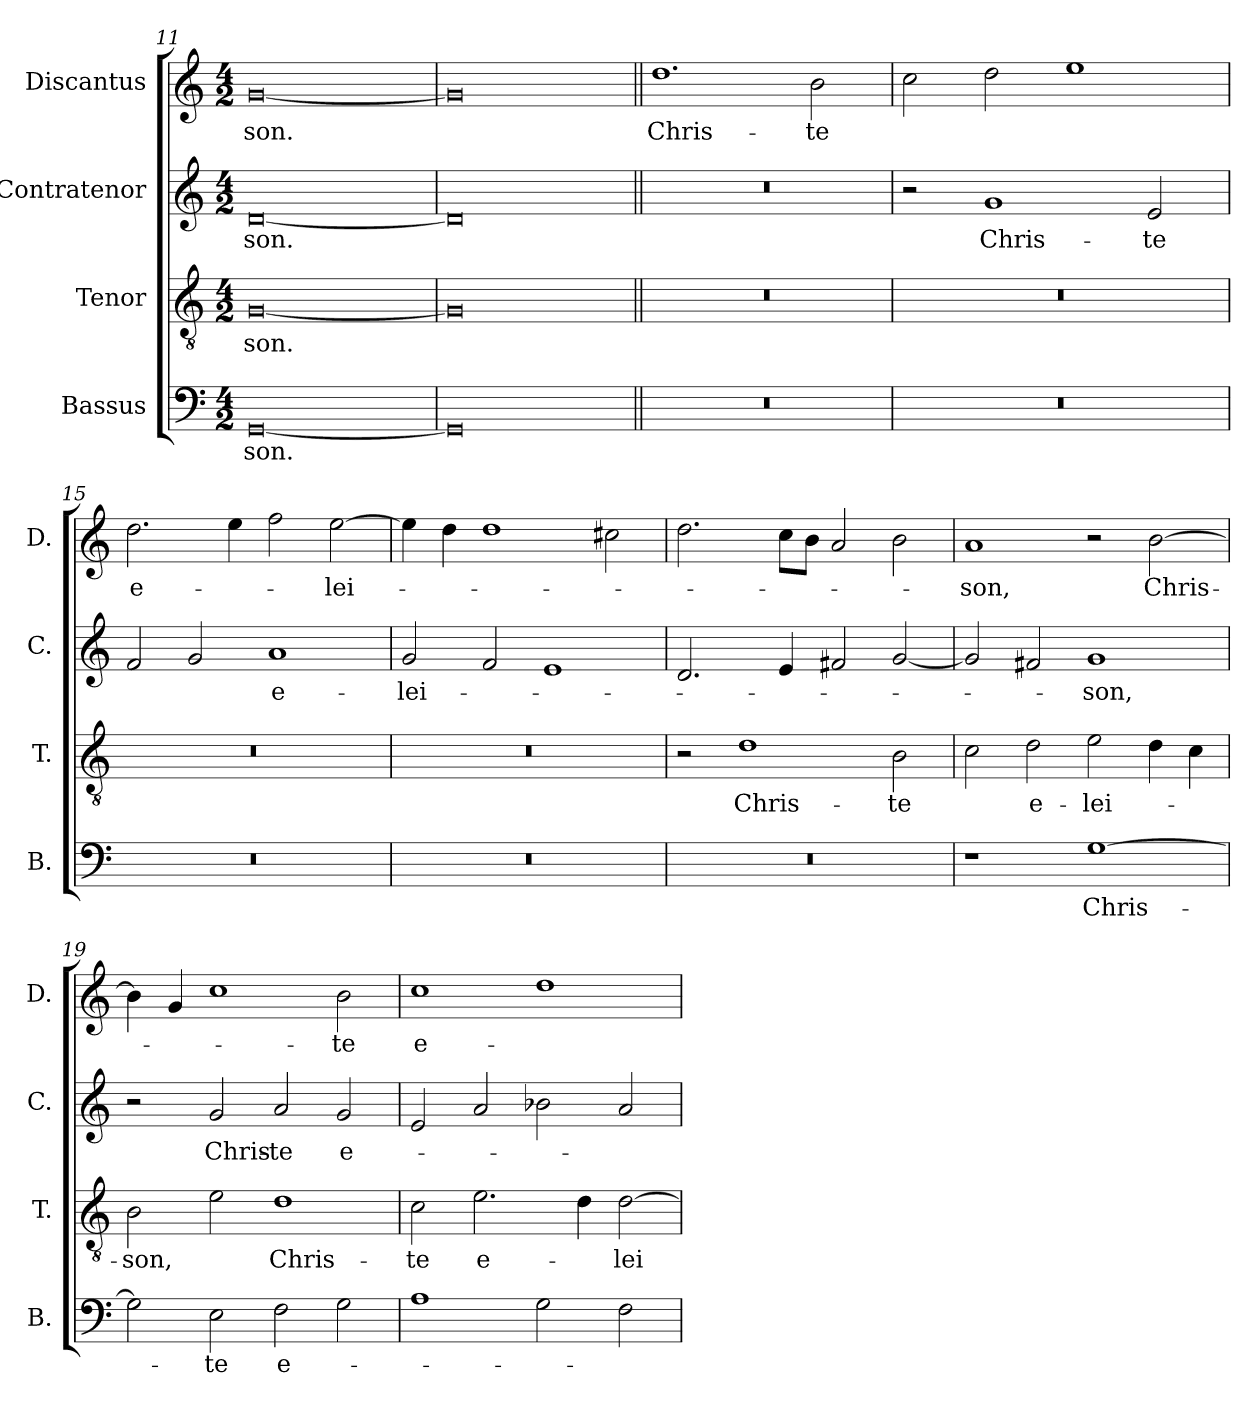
**kern	**text	**kern	**text	**kern	**text	**kern	**text
*part4	*part4	*part3	*part3	*part2	*part2	*part1	*part1
*staff4	*staff4	*staff3	*staff3	*staff2	*staff2	*staff1	*staff1
*I"Bassus	*	*I"Tenor	*	*I"Contratenor	*	*I"Discantus	*
*I'B.	*	*I'T.	*	*I'C.	*	*I'D.	*
*clefF4	*	*clefGv2	*	*clefG2	*	*clefG2	*
*	*	*ITrd7c12	*	*	*	*	*
*k[]	*	*k[]	*	*k[]	*	*k[]	*
*C:	*	*C:	*	*C:	*	*C:	*
*M4/2	*	*M4/2	*	*M4/2	*	*M4/2	*
=11	=11	=11	=11	=11	=11	=11	=11
[0GG/	-son.	[0GG/	-son.	[0d/	-son.	[0g/	-son.
=12	=12	=12	=12	=12	=12	=12	=12
0GG/]	.	0GG/]	.	0d/]	.	0g/]	.
=13||	=13||	=13||	=13||	=13||	=13||	=13||	=13||
0r	.	0r	.	0r	.	1.dd\	Chris-
.	.	.	.	.	.	2b\	-te
!!LO:LB:g=z
=14	=14	=14	=14	=14	=14	=14	=14
0r	.	0r	.	2r	.	2cc\	.
.	.	.	.	1g/	Chris-	2dd\	.
.	.	.	.	.	.	1ee\	.
.	.	.	.	2e/	-te	.	.
=15	=15	=15	=15	=15	=15	=15	=15
0r	.	0r	.	2f/	.	2.dd\	e-
.	.	.	.	2g/	.	.	.
.	.	.	.	.	.	4ee\	.
.	.	.	.	1a/	e-	2ff\	.
.	.	.	.	.	.	[2ee\	-lei-
=16	=16	=16	=16	=16	=16	=16	=16
0r	.	0r	.	2g/	-lei-	4ee\]	.
.	.	.	.	.	.	4dd\	.
.	.	.	.	2f/	.	1dd\	.
.	.	.	.	1e/	.	.	.
.	.	.	.	.	.	2cc#X\	.
!!LO:PB:g=z
=17	=17	=17	=17	=17	=17	=17	=17
0r	.	2r	.	2.d/	.	2.dd\	.
.	.	1D\	Chris-	.	.	.	.
.	.	.	.	4e/	.	8cc\L	.
.	.	.	.	.	.	8b\J	.
.	.	.	.	2f#X/	.	2a/	.
.	.	2BB\	-te	[2g/	.	2b\	.
=18	=18	=18	=18	=18	=18	=18	=18
1r	.	2C\	.	2g/]	.	1a/	-son,
.	.	2D\	e-	2f#X/	.	.	.
[1G\	Chris-	2E\	-lei-	1g/	-son,	2r	.
.	.	4D\	.	.	.	[2b\	Chris-
.	.	4C\	.	.	.	.	.
=19	=19	=19	=19	=19	=19	=19	=19
2G\]	.	2BB\	-son,	2r	.	4b\]	.
.	.	.	.	.	.	4g/	.
2E\	-te	2E\	.	2g/	Chris-	1cc\	.
2F\	e-	1D\	Chris-	2a/	-te	.	.
2G\	.	.	.	2g/	e-	2b\	-te
!!LO:LB:g=z
=20	=20	=20	=20	=20	=20	=20	=20
1A\	.	2C\	-te	2e/	.	1cc\	e-
.	.	2.E\	e-	2a/	.	.	.
2G\	.	.	.	2b-X\	.	1dd\	.
.	.	4D\	.	.	.	.	.
2F\	.	[2D\	-lei-	2a/	.	.	.
=	=	=	=	=	=	=	=
*-	*-	*-	*-	*-	*-	*-	*-
